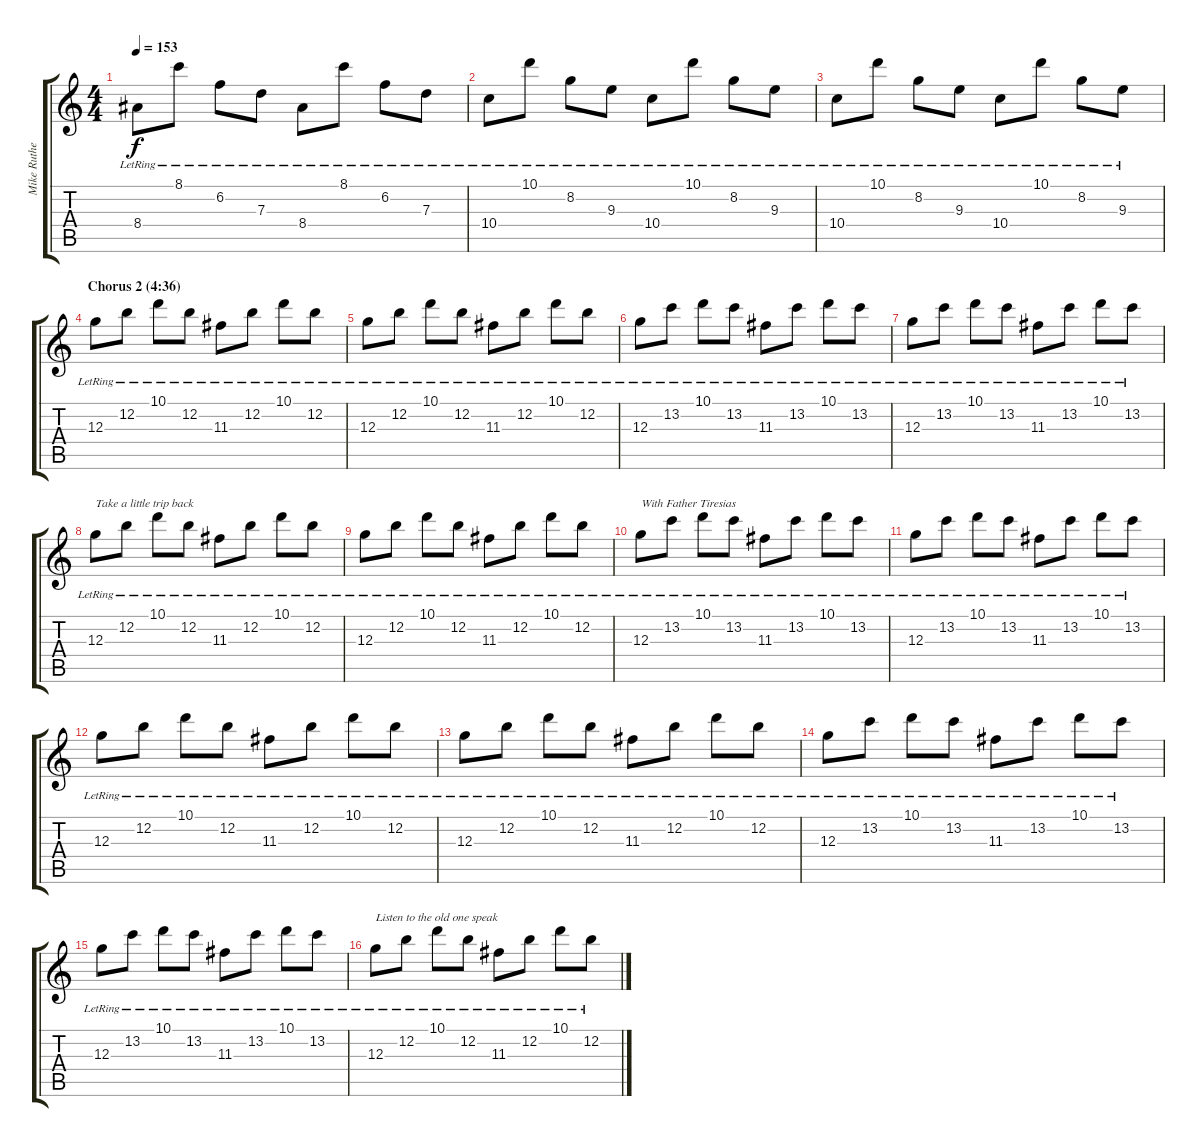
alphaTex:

\track ("Mike Rutherford (12-string guitar 1)" "Mike Ruthe") {instrument acousticguitarnylon}
\staff {score tabs}
\tuning (E4 B3 G3 D3 A2 E2) {hide}
\ts (4 4)
\tempo 153
\clef g2
\ks c
8.4{lr}.8{dy f} 8.1{lr}.8 6.2{lr}.8 7.3{lr}.8 8.4{lr}.8 8.1{lr}.8 6.2{lr}.8 7.3{lr}.8 |
10.4{lr}.8 10.1{lr}.8 8.2{lr}.8 9.3{lr}.8 10.4{lr}.8 10.1{lr}.8 8.2{lr}.8 9.3{lr}.8 |
10.4{lr}.8 10.1{lr}.8 8.2{lr}.8 9.3{lr}.8 10.4{lr}.8 10.1{lr}.8 8.2{lr}.8 9.3{lr}.8 |
\section ("" "Chorus 2 (4:36)")
12.3{lr}.8{balance 8} 12.2{lr}.8 10.1{lr}.8 12.2{lr}.8 11.3{lr}.8 12.2{lr}.8 10.1{lr}.8 12.2{lr}.8 |
12.3{lr}.8 12.2{lr}.8 10.1{lr}.8 12.2{lr}.8 11.3{lr}.8 12.2{lr}.8 10.1{lr}.8 12.2{lr}.8 |
12.3{lr}.8 13.2{lr}.8 10.1{lr}.8 13.2{lr}.8 11.3{lr}.8 13.2{lr}.8 10.1{lr}.8 13.2{lr}.8 |
12.3{lr}.8 13.2{lr}.8 10.1{lr}.8 13.2{lr}.8 11.3{lr}.8 13.2{lr}.8 10.1{lr}.8 13.2{lr}.8 |
12.3{lr}.8{txt "Take a little trip back"} 12.2{lr}.8 10.1{lr}.8 12.2{lr}.8 11.3{lr}.8 12.2{lr}.8 10.1{lr}.8 12.2{lr}.8 |
12.3{lr}.8 12.2{lr}.8 10.1{lr}.8 12.2{lr}.8 11.3{lr}.8 12.2{lr}.8 10.1{lr}.8 12.2{lr}.8 |
12.3{lr}.8{txt "With Father Tiresias"} 13.2{lr}.8 10.1{lr}.8 13.2{lr}.8 11.3{lr}.8 13.2{lr}.8 10.1{lr}.8 13.2{lr}.8 |
12.3{lr}.8 13.2{lr}.8 10.1{lr}.8 13.2{lr}.8 11.3{lr}.8 13.2{lr}.8 10.1{lr}.8 13.2{lr}.8 |
12.3{lr}.8 12.2{lr}.8 10.1{lr}.8 12.2{lr}.8 11.3{lr}.8 12.2{lr}.8 10.1{lr}.8 12.2{lr}.8 |
12.3{lr}.8 12.2{lr}.8 10.1{lr}.8 12.2{lr}.8 11.3{lr}.8 12.2{lr}.8 10.1{lr}.8 12.2{lr}.8 |
12.3{lr}.8 13.2{lr}.8 10.1{lr}.8 13.2{lr}.8 11.3{lr}.8 13.2{lr}.8 10.1{lr}.8 13.2{lr}.8 |
12.3{lr}.8 13.2{lr}.8 10.1{lr}.8 13.2{lr}.8 11.3{lr}.8 13.2{lr}.8 10.1{lr}.8 13.2{lr}.8 |
12.3{lr}.8{txt "Listen to the old one speak"} 12.2{lr}.8 10.1{lr}.8 12.2{lr}.8 11.3{lr}.8 12.2{lr}.8 10.1{lr}.8 12.2{lr}.8
